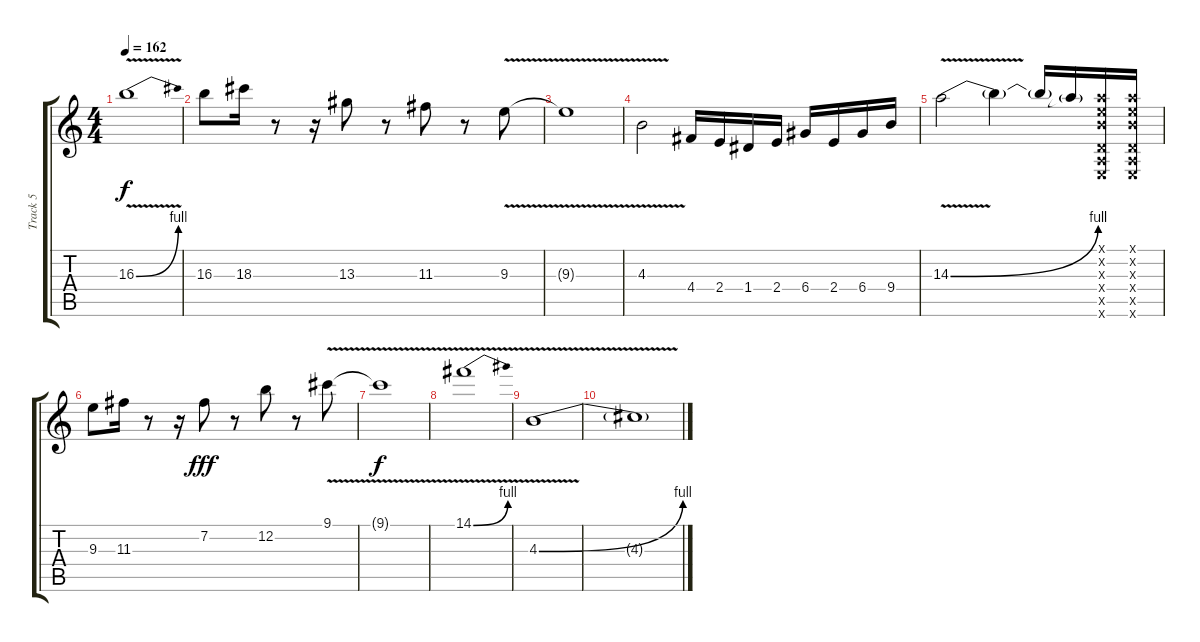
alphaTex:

\track ("Track 5" "Track 5") {instrument distortionguitar}
\staff {score tabs}
\tuning (E4 B3 G3 D3 A2 E2) {hide}
\ts (4 4)
\tempo 162
\clef g2
\ks c
16.3{be (bend 0 0 60 4) v}.1{dy f volume 16} |
16.3.8 18.3.16 r.8 r.16 13.3.8 r.8 11.3.8 r.8 9.3{v}.8 |
9.3{t}.1 |
4.3{v}.2 4.4.16 2.4.16 1.4.16 2.4.16 6.4.16 2.4.16 6.4.16 9.4.16 |
14.3{be (bend 0 0 60 4) v}.2{volume 16} 14.3{t}.4 14.3{t}.16 14.3{t}.16 (0.1{x} 0.2{x} 14.3{x} 0.4{x} 0.5{x} 0.6{x}).16 (0.1{x} 0.2{x} 14.3{x} 0.4{x} 0.5{x} 0.6{x}).16 |
9.3.8 11.3.16 r.8 r.16 7.2.8{dy fff} r.8 12.2.8 r.8 9.1{v}.8 |
9.1{t}.1{dy f} |
14.1{be (bend 0 0 60 4) v}.1 |
4.3{be (bend 0 0 60 4) v}.1 |
4.3{t}.1{volume 9}
